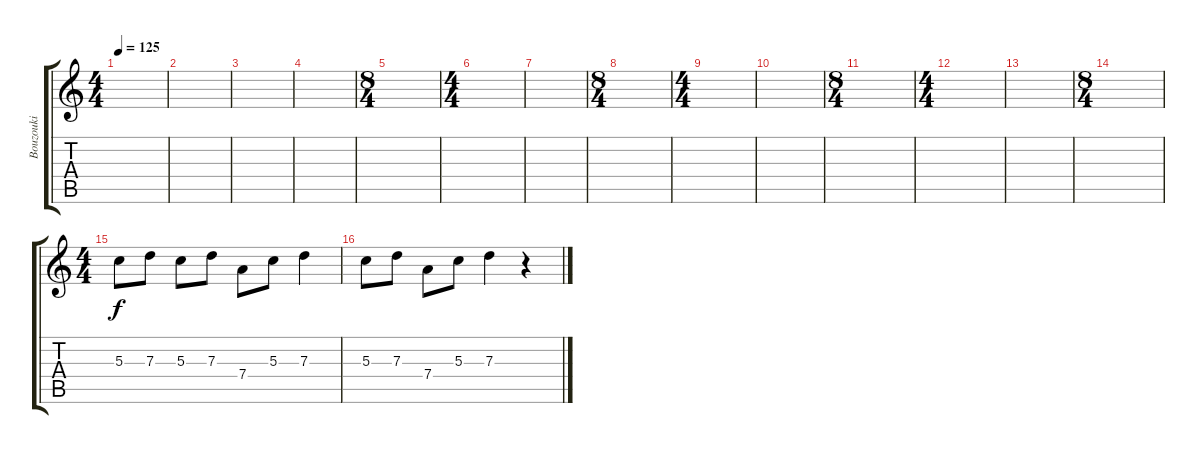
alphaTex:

\track ("Bouzouki" "Bouzouki") {instrument electricguitarclean}
\staff {score tabs}
\tuning (E4 B3 G3 D3 A2 E2) {hide}
\ts (4 4)
\tempo 125
\clef g2
\ks c
|
|
|
|
\ts (8 4)
|
\ts (4 4)
|
|
\ts (8 4)
|
\ts (4 4)
|
|
\ts (8 4)
|
\ts (4 4)
|
|
\ts (8 4)
|
\ts (4 4)
5.3.8 7.3.8 5.3.8 7.3.8 7.4.8 5.3.8 7.3.4 |
5.3.8 7.3.8 7.4.8 5.3.8 7.3.4 r.4
